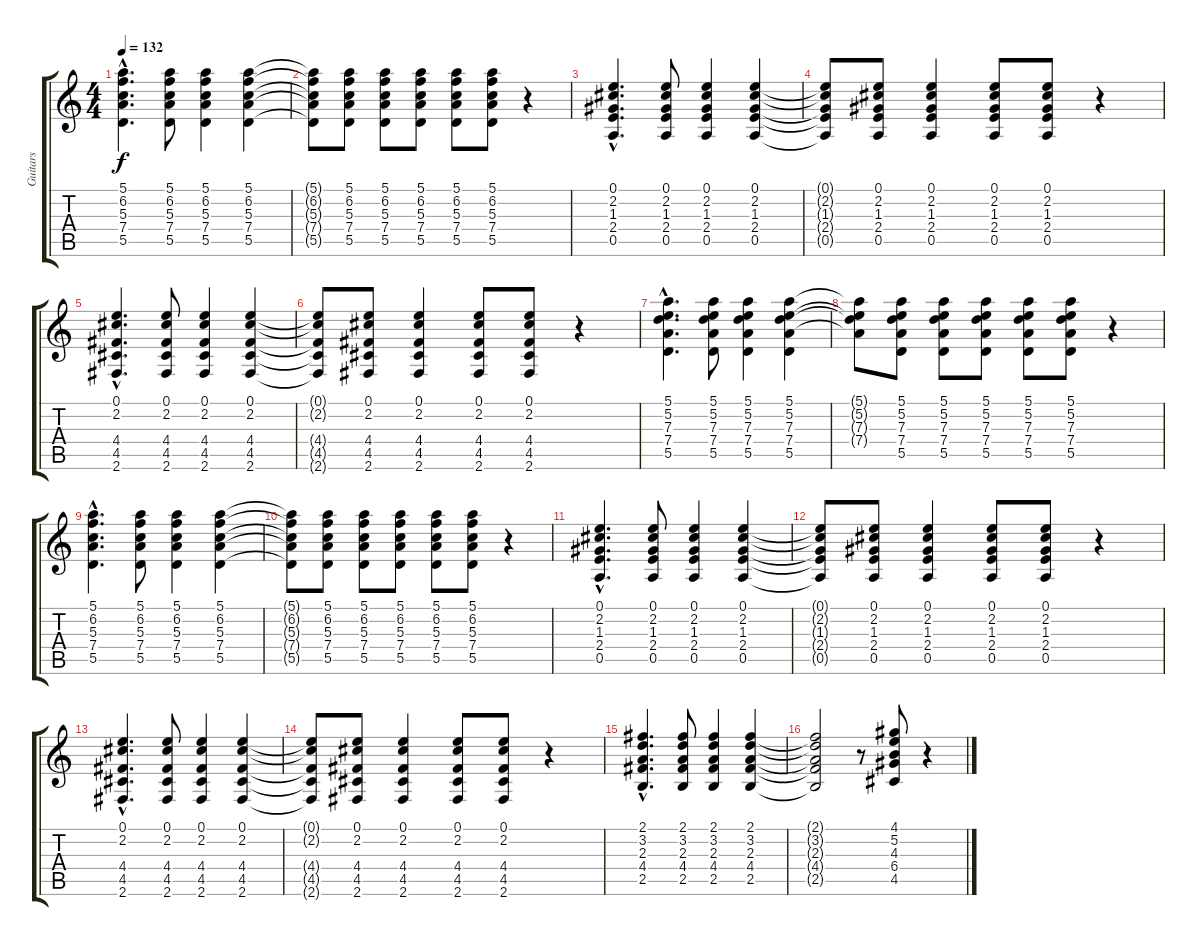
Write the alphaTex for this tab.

\track ("Guitars" "Guitars") {instrument acousticguitarsteel}
\staff {score tabs}
\tuning (E4 B3 G3 D3 A2 E2) {hide}
\ts (4 4)
\tempo 132
\clef g2
\ks c
(5.1{hac} 6.2{hac} 5.3{hac} 7.4{hac} 5.5{hac}).4{d dy f} (5.1 6.2 5.3 7.4 5.5).8 (5.1 6.2 5.3 7.4 5.5).4 (5.1 6.2 5.3 7.4 5.5).4 |
(5.1{t} 6.2{t} 5.3{t} 7.4{t} 5.5{t}).8 (5.1 6.2 5.3 7.4 5.5).8 (5.1 6.2 5.3 7.4 5.5).8 (5.1 6.2 5.3 7.4 5.5).8 (5.1 6.2 5.3 7.4 5.5).8 (5.1 6.2 5.3 7.4 5.5).8 r.4 |
(0.1{hac} 2.2{hac} 1.3{hac} 2.4{hac} 0.5{hac}).4{d} (0.1 2.2 1.3 2.4 0.5).8 (0.1 2.2 1.3 2.4 0.5).4 (0.1 2.2 1.3 2.4 0.5).4 |
(0.1{t} 2.2{t} 1.3{t} 2.4{t} 0.5{t}).8 (0.1 2.2 1.3 2.4 0.5).8 (0.1 2.2 1.3 2.4 0.5).4 (0.1 2.2 1.3 2.4 0.5).8 (0.1 2.2 1.3 2.4 0.5).8 r.4 |
(0.1{hac} 2.2{hac} 4.4{hac} 4.5{hac} 2.6{hac}).4{d} (0.1 2.2 4.4 4.5 2.6).8 (0.1 2.2 4.4 4.5 2.6).4 (0.1 2.2 4.4 4.5 2.6).4 |
(0.1{t} 2.2{t} 4.4{t} 4.5{t} 2.6{t}).8 (0.1 2.2 4.4 4.5 2.6).8 (0.1 2.2 4.4 4.5 2.6).4 (0.1 2.2 4.4 4.5 2.6).8 (0.1 2.2 4.4 4.5 2.6).8 r.4 |
(5.1{hac} 5.2{hac} 7.3{hac} 7.4{hac} 5.5{hac}).4{d} (5.1 5.2 7.3 7.4 5.5).8 (5.1 5.2 7.3 7.4 5.5).4 (5.1 5.2 7.3 7.4 5.5).4 |
(5.1{t} 5.2{t} 7.3{t} 7.4{t}).8 (5.1 5.2 7.3 7.4 5.5).8 (5.1 5.2 7.3 7.4 5.5).8 (5.1 5.2 7.3 7.4 5.5).8 (5.1 5.2 7.3 7.4 5.5).8 (5.1 5.2 7.3 7.4 5.5).8 r.4 |
(5.1{hac} 6.2{hac} 5.3{hac} 7.4{hac} 5.5{hac}).4{d} (5.1 6.2 5.3 7.4 5.5).8 (5.1 6.2 5.3 7.4 5.5).4 (5.1 6.2 5.3 7.4 5.5).4 |
(5.1{t} 6.2{t} 5.3{t} 7.4{t} 5.5{t}).8 (5.1 6.2 5.3 7.4 5.5).8 (5.1 6.2 5.3 7.4 5.5).8 (5.1 6.2 5.3 7.4 5.5).8 (5.1 6.2 5.3 7.4 5.5).8 (5.1 6.2 5.3 7.4 5.5).8 r.4 |
(0.1{hac} 2.2{hac} 1.3{hac} 2.4{hac} 0.5{hac}).4{d} (0.1 2.2 1.3 2.4 0.5).8 (0.1 2.2 1.3 2.4 0.5).4 (0.1 2.2 1.3 2.4 0.5).4 |
(0.1{t} 2.2{t} 1.3{t} 2.4{t} 0.5{t}).8 (0.1 2.2 1.3 2.4 0.5).8 (0.1 2.2 1.3 2.4 0.5).4 (0.1 2.2 1.3 2.4 0.5).8 (0.1 2.2 1.3 2.4 0.5).8 r.4 |
(0.1{hac} 2.2{hac} 4.4{hac} 4.5{hac} 2.6{hac}).4{d} (0.1 2.2 4.4 4.5 2.6).8 (0.1 2.2 4.4 4.5 2.6).4 (0.1 2.2 4.4 4.5 2.6).4 |
(0.1{t} 2.2{t} 4.4{t} 4.5{t} 2.6{t}).8 (0.1 2.2 4.4 4.5 2.6).8 (0.1 2.2 4.4 4.5 2.6).4 (0.1 2.2 4.4 4.5 2.6).8 (0.1 2.2 4.4 4.5 2.6).8 r.4 |
(2.1{hac} 3.2{hac} 2.3{hac} 4.4{hac} 2.5{hac}).4{d} (2.1 3.2 2.3 4.4 2.5).8 (2.1 3.2 2.3 4.4 2.5).4 (2.1 3.2 2.3 4.4 2.5).4 |
(2.1{t} 3.2{t} 2.3{t} 4.4{t} 2.5{t}).2 r.8 (4.1 5.2 4.3 6.4 4.5).8 r.4
